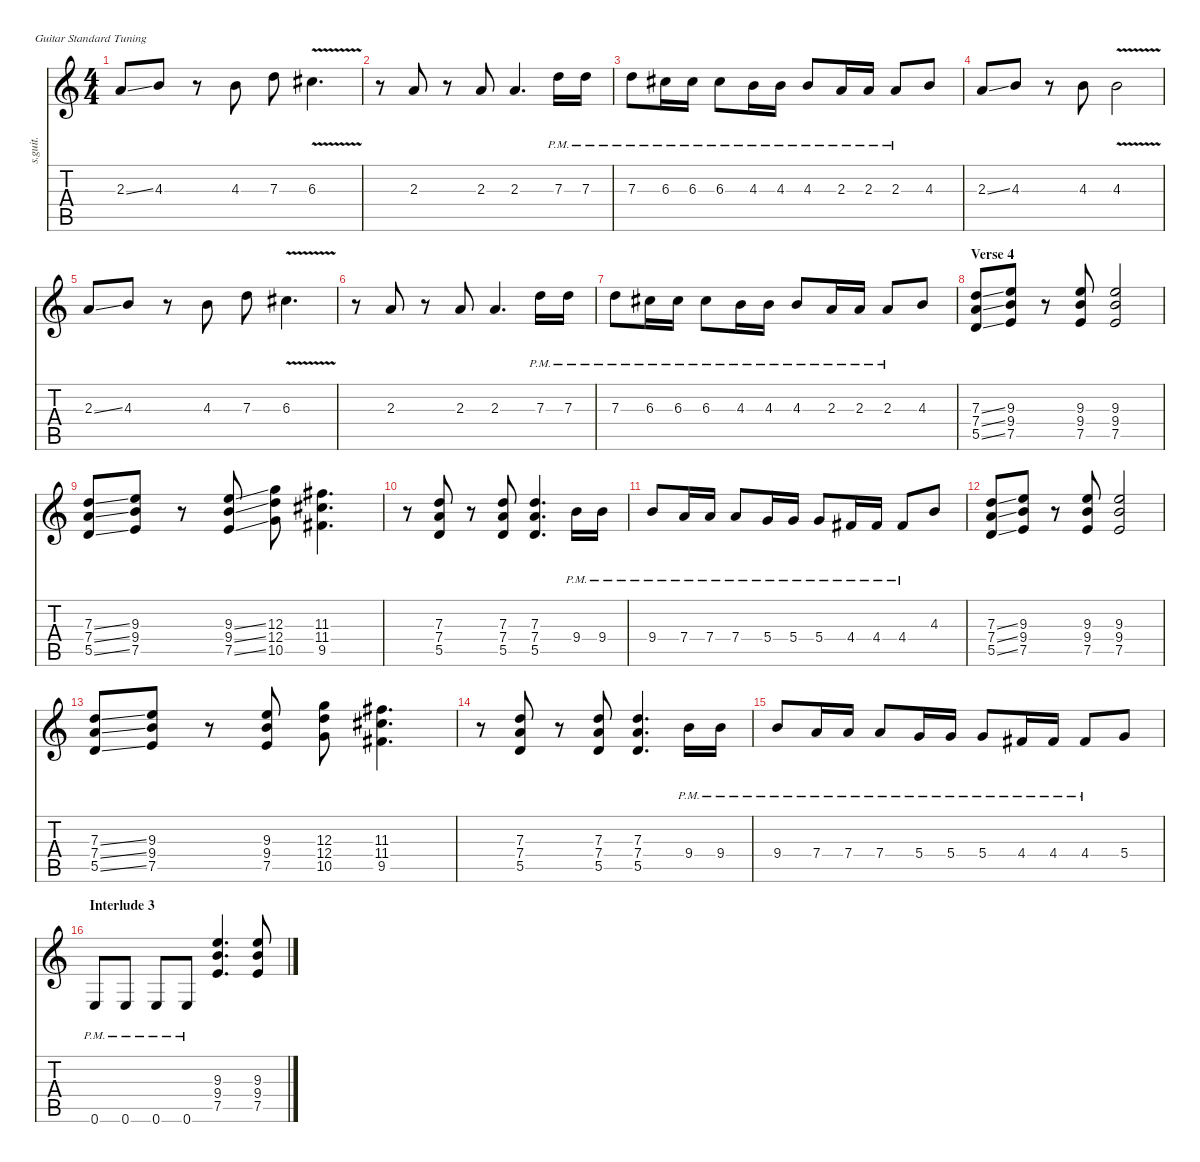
\defaultSystemsLayout 4
\hideDynamics
\bracketExtendMode nobrackets
\track ("Kirk Hammett - Lead Guitar" "s.guit.") {instrument distortionguitar}
\staff {score tabs}
\tuning (E4 B3 G3 D3 A2 E2)
\ts (4 4)
\tempo (142 hide)
\clef g2
\ks c
2.3{ss}.8{lyrics (0 "") lyrics (1 "") lyrics (2 "") lyrics (3 "") lyrics (4 "") dy fff} 4.3.8{lyrics (0 "") lyrics (1 "") lyrics (2 "") lyrics (3 "") lyrics (4 "")} r.8 4.3.8{lyrics (0 "") lyrics (1 "") lyrics (2 "") lyrics (3 "") lyrics (4 "")} 7.3.8{lyrics (0 "") lyrics (1 "") lyrics (2 "") lyrics (3 "") lyrics (4 "")} 6.3{v acc #}.4{d lyrics (0 "") lyrics (1 "") lyrics (2 "") lyrics (3 "") lyrics (4 "")} |
r.8 2.3.8{lyrics (0 "") lyrics (1 "") lyrics (2 "") lyrics (3 "") lyrics (4 "")} r.8 2.3.8{lyrics (0 "") lyrics (1 "") lyrics (2 "") lyrics (3 "") lyrics (4 "")} 2.3.4{d lyrics (0 "") lyrics (1 "") lyrics (2 "") lyrics (3 "") lyrics (4 "")} 7.3{pm}.16{lyrics (0 "") lyrics (1 "") lyrics (2 "") lyrics (3 "") lyrics (4 "")} 7.3{pm}.16{lyrics (0 "") lyrics (1 "") lyrics (2 "") lyrics (3 "") lyrics (4 "")} |
7.3{pm}.8{lyrics (0 "") lyrics (1 "") lyrics (2 "") lyrics (3 "") lyrics (4 "")} 6.3{pm acc #}.16{lyrics (0 "") lyrics (1 "") lyrics (2 "") lyrics (3 "") lyrics (4 "")} 6.3{pm acc #}.16{lyrics (0 "") lyrics (1 "") lyrics (2 "") lyrics (3 "") lyrics (4 "")} 6.3{pm acc #}.8{lyrics (0 "") lyrics (1 "") lyrics (2 "") lyrics (3 "") lyrics (4 "")} 4.3{pm}.16{lyrics (0 "") lyrics (1 "") lyrics (2 "") lyrics (3 "") lyrics (4 "")} 4.3{pm}.16{lyrics (0 "") lyrics (1 "") lyrics (2 "") lyrics (3 "") lyrics (4 "")} 4.3{pm}.8{lyrics (0 "") lyrics (1 "") lyrics (2 "") lyrics (3 "") lyrics (4 "")} 2.3{pm}.16{lyrics (0 "") lyrics (1 "") lyrics (2 "") lyrics (3 "") lyrics (4 "")} 2.3{pm}.16{lyrics (0 "") lyrics (1 "") lyrics (2 "") lyrics (3 "") lyrics (4 "")} 2.3{pm}.8{lyrics (0 "") lyrics (1 "") lyrics (2 "") lyrics (3 "") lyrics (4 "")} 4.3.8{lyrics (0 "") lyrics (1 "") lyrics (2 "") lyrics (3 "") lyrics (4 "")} |
2.3{ss}.8{lyrics (0 "") lyrics (1 "") lyrics (2 "") lyrics (3 "") lyrics (4 "") dy f} 4.3.8{lyrics (0 "") lyrics (1 "") lyrics (2 "") lyrics (3 "") lyrics (4 "")} r.8 4.3.8{lyrics (0 "") lyrics (1 "") lyrics (2 "") lyrics (3 "") lyrics (4 "") dy fff} 4.3{v}.2{lyrics (0 "") lyrics (1 "") lyrics (2 "") lyrics (3 "") lyrics (4 "")} |
2.3{ss}.8{lyrics (0 "") lyrics (1 "") lyrics (2 "") lyrics (3 "") lyrics (4 "")} 4.3.8{lyrics (0 "") lyrics (1 "") lyrics (2 "") lyrics (3 "") lyrics (4 "")} r.8 4.3.8{lyrics (0 "") lyrics (1 "") lyrics (2 "") lyrics (3 "") lyrics (4 "")} 7.3.8{lyrics (0 "") lyrics (1 "") lyrics (2 "") lyrics (3 "") lyrics (4 "")} 6.3{v acc #}.4{d lyrics (0 "") lyrics (1 "") lyrics (2 "") lyrics (3 "") lyrics (4 "")} |
r.8 2.3.8{lyrics (0 "") lyrics (1 "") lyrics (2 "") lyrics (3 "") lyrics (4 "")} r.8 2.3.8{lyrics (0 "") lyrics (1 "") lyrics (2 "") lyrics (3 "") lyrics (4 "")} 2.3.4{d lyrics (0 "") lyrics (1 "") lyrics (2 "") lyrics (3 "") lyrics (4 "")} 7.3{pm}.16{lyrics (0 "") lyrics (1 "") lyrics (2 "") lyrics (3 "") lyrics (4 "")} 7.3{pm}.16{lyrics (0 "") lyrics (1 "") lyrics (2 "") lyrics (3 "") lyrics (4 "")} |
7.3{pm}.8{lyrics (0 "") lyrics (1 "") lyrics (2 "") lyrics (3 "") lyrics (4 "")} 6.3{pm acc #}.16{lyrics (0 "") lyrics (1 "") lyrics (2 "") lyrics (3 "") lyrics (4 "")} 6.3{pm acc #}.16{lyrics (0 "") lyrics (1 "") lyrics (2 "") lyrics (3 "") lyrics (4 "")} 6.3{pm acc #}.8{lyrics (0 "") lyrics (1 "") lyrics (2 "") lyrics (3 "") lyrics (4 "")} 4.3{pm}.16{lyrics (0 "") lyrics (1 "") lyrics (2 "") lyrics (3 "") lyrics (4 "")} 4.3{pm}.16{lyrics (0 "") lyrics (1 "") lyrics (2 "") lyrics (3 "") lyrics (4 "")} 4.3{pm}.8{lyrics (0 "") lyrics (1 "") lyrics (2 "") lyrics (3 "") lyrics (4 "")} 2.3{pm}.16{lyrics (0 "") lyrics (1 "") lyrics (2 "") lyrics (3 "") lyrics (4 "")} 2.3{pm}.16{lyrics (0 "") lyrics (1 "") lyrics (2 "") lyrics (3 "") lyrics (4 "")} 2.3{pm}.8{lyrics (0 "") lyrics (1 "") lyrics (2 "") lyrics (3 "") lyrics (4 "")} 4.3.8{lyrics (0 "") lyrics (1 "") lyrics (2 "") lyrics (3 "") lyrics (4 "")} |
\section ("" "Verse 4")
(7.3{ss} 7.4{ss} 5.5{ss}).8{lyrics (0 "") lyrics (1 "") lyrics (2 "") lyrics (3 "") lyrics (4 "") dy mp} (9.3 9.4 7.5).8{lyrics (0 "") lyrics (1 "") lyrics (2 "") lyrics (3 "") lyrics (4 "")} r.8 (9.3 9.4 7.5).8{lyrics (0 "") lyrics (1 "") lyrics (2 "") lyrics (3 "") lyrics (4 "")} (9.3 9.4 7.5).2{lyrics (0 "") lyrics (1 "") lyrics (2 "") lyrics (3 "") lyrics (4 "")} |
(7.3{ss} 7.4{ss} 5.5{ss}).8{lyrics (0 "") lyrics (1 "") lyrics (2 "") lyrics (3 "") lyrics (4 "")} (9.3 9.4 7.5).8{lyrics (0 "") lyrics (1 "") lyrics (2 "") lyrics (3 "") lyrics (4 "")} r.8 (9.3{ss} 9.4{ss} 7.5{ss}).8{lyrics (0 "") lyrics (1 "") lyrics (2 "") lyrics (3 "") lyrics (4 "")} (12.3 12.4 10.5).8{lyrics (0 "") lyrics (1 "") lyrics (2 "") lyrics (3 "") lyrics (4 "")} (11.3{acc #} 11.4{acc #} 9.5{acc #}).4{d lyrics (0 "") lyrics (1 "") lyrics (2 "") lyrics (3 "") lyrics (4 "")} |
r.8 (7.3 7.4 5.5).8{lyrics (0 "") lyrics (1 "") lyrics (2 "") lyrics (3 "") lyrics (4 "")} r.8 (7.3 7.4 5.5).8{lyrics (0 "") lyrics (1 "") lyrics (2 "") lyrics (3 "") lyrics (4 "")} (7.3 7.4 5.5).4{d lyrics (0 "") lyrics (1 "") lyrics (2 "") lyrics (3 "") lyrics (4 "")} 9.4{pm}.16{lyrics (0 "") lyrics (1 "") lyrics (2 "") lyrics (3 "") lyrics (4 "")} 9.4{pm}.16{lyrics (0 "") lyrics (1 "") lyrics (2 "") lyrics (3 "") lyrics (4 "")} |
9.4{pm}.8{lyrics (0 "") lyrics (1 "") lyrics (2 "") lyrics (3 "") lyrics (4 "")} 7.4{pm}.16{lyrics (0 "") lyrics (1 "") lyrics (2 "") lyrics (3 "") lyrics (4 "")} 7.4{pm}.16{lyrics (0 "") lyrics (1 "") lyrics (2 "") lyrics (3 "") lyrics (4 "")} 7.4{pm}.8{lyrics (0 "") lyrics (1 "") lyrics (2 "") lyrics (3 "") lyrics (4 "")} 5.4{pm}.16{lyrics (0 "") lyrics (1 "") lyrics (2 "") lyrics (3 "") lyrics (4 "")} 5.4{pm}.16{lyrics (0 "") lyrics (1 "") lyrics (2 "") lyrics (3 "") lyrics (4 "")} 5.4{pm}.8{lyrics (0 "") lyrics (1 "") lyrics (2 "") lyrics (3 "") lyrics (4 "")} 4.4{pm acc #}.16{lyrics (0 "") lyrics (1 "") lyrics (2 "") lyrics (3 "") lyrics (4 "")} 4.4{pm acc #}.16{lyrics (0 "") lyrics (1 "") lyrics (2 "") lyrics (3 "") lyrics (4 "")} 4.4{pm acc #}.8{lyrics (0 "") lyrics (1 "") lyrics (2 "") lyrics (3 "") lyrics (4 "")} 4.3.8{lyrics (0 "") lyrics (1 "") lyrics (2 "") lyrics (3 "") lyrics (4 "")} |
(7.3{ss} 7.4{ss} 5.5{ss}).8{lyrics (0 "") lyrics (1 "") lyrics (2 "") lyrics (3 "") lyrics (4 "")} (9.3 9.4 7.5).8{lyrics (0 "") lyrics (1 "") lyrics (2 "") lyrics (3 "") lyrics (4 "")} r.8 (9.3 9.4 7.5).8{lyrics (0 "") lyrics (1 "") lyrics (2 "") lyrics (3 "") lyrics (4 "")} (9.3 9.4 7.5).2{lyrics (0 "") lyrics (1 "") lyrics (2 "") lyrics (3 "") lyrics (4 "")} |
(7.3{ss} 7.4{ss} 5.5{ss}).8{lyrics (0 "") lyrics (1 "") lyrics (2 "") lyrics (3 "") lyrics (4 "")} (9.3 9.4 7.5).8{lyrics (0 "") lyrics (1 "") lyrics (2 "") lyrics (3 "") lyrics (4 "")} r.8 (9.3 9.4 7.5).8{lyrics (0 "") lyrics (1 "") lyrics (2 "") lyrics (3 "") lyrics (4 "")} (12.3 12.4 10.5).8{lyrics (0 "") lyrics (1 "") lyrics (2 "") lyrics (3 "") lyrics (4 "")} (11.3{acc #} 11.4{acc #} 9.5{acc #}).4{d lyrics (0 "") lyrics (1 "") lyrics (2 "") lyrics (3 "") lyrics (4 "")} |
r.8 (7.3 7.4 5.5).8{lyrics (0 "") lyrics (1 "") lyrics (2 "") lyrics (3 "") lyrics (4 "")} r.8 (7.3 7.4 5.5).8{lyrics (0 "") lyrics (1 "") lyrics (2 "") lyrics (3 "") lyrics (4 "")} (7.3 7.4 5.5).4{d lyrics (0 "") lyrics (1 "") lyrics (2 "") lyrics (3 "") lyrics (4 "")} 9.4{pm}.16{lyrics (0 "") lyrics (1 "") lyrics (2 "") lyrics (3 "") lyrics (4 "")} 9.4{pm}.16{lyrics (0 "") lyrics (1 "") lyrics (2 "") lyrics (3 "") lyrics (4 "")} |
9.4{pm}.8{lyrics (0 "") lyrics (1 "") lyrics (2 "") lyrics (3 "") lyrics (4 "")} 7.4{pm}.16{lyrics (0 "") lyrics (1 "") lyrics (2 "") lyrics (3 "") lyrics (4 "")} 7.4{pm}.16{lyrics (0 "") lyrics (1 "") lyrics (2 "") lyrics (3 "") lyrics (4 "")} 7.4{pm}.8{lyrics (0 "") lyrics (1 "") lyrics (2 "") lyrics (3 "") lyrics (4 "")} 5.4{pm}.16{lyrics (0 "") lyrics (1 "") lyrics (2 "") lyrics (3 "") lyrics (4 "")} 5.4{pm}.16{lyrics (0 "") lyrics (1 "") lyrics (2 "") lyrics (3 "") lyrics (4 "")} 5.4{pm}.8{lyrics (0 "") lyrics (1 "") lyrics (2 "") lyrics (3 "") lyrics (4 "")} 4.4{pm acc #}.16{lyrics (0 "") lyrics (1 "") lyrics (2 "") lyrics (3 "") lyrics (4 "")} 4.4{pm acc #}.16{lyrics (0 "") lyrics (1 "") lyrics (2 "") lyrics (3 "") lyrics (4 "")} 4.4{pm acc #}.8{lyrics (0 "") lyrics (1 "") lyrics (2 "") lyrics (3 "") lyrics (4 "")} 5.4.8{lyrics (0 "") lyrics (1 "") lyrics (2 "") lyrics (3 "") lyrics (4 "")} |
\section ("" "Interlude 3")
0.6{pm}.8{lyrics (0 "") lyrics (1 "") lyrics (2 "") lyrics (3 "") lyrics (4 "")} 0.6{pm}.8{lyrics (0 "") lyrics (1 "") lyrics (2 "") lyrics (3 "") lyrics (4 "")} 0.6{pm}.8{lyrics (0 "") lyrics (1 "") lyrics (2 "") lyrics (3 "") lyrics (4 "")} 0.6{pm}.8{lyrics (0 "") lyrics (1 "") lyrics (2 "") lyrics (3 "") lyrics (4 "")} (9.3 9.4 7.5).4{d lyrics (0 "") lyrics (1 "") lyrics (2 "") lyrics (3 "") lyrics (4 "")} (9.3 9.4 7.5).8{lyrics (0 "") lyrics (1 "") lyrics (2 "") lyrics (3 "") lyrics (4 "")}
